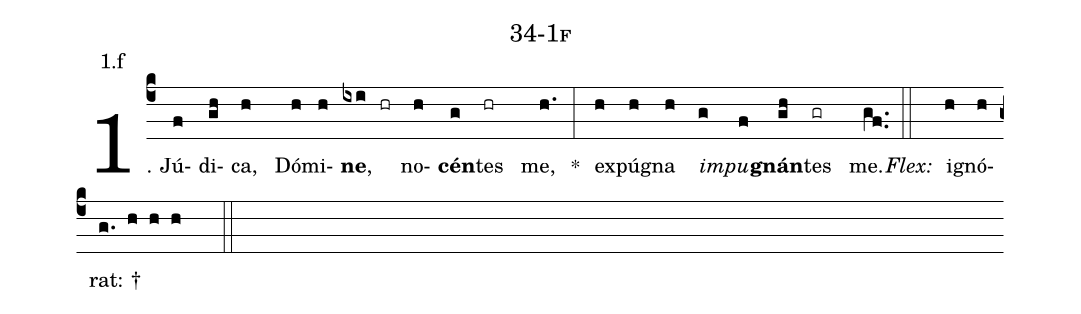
name: 34-1f;
annotation: 1.f;
%%
(c4)1. Jú(f)di(gh)ca,(h) Dó(h)mi(h)<b>ne</b>,(ixi hr) no(h)<b>cén</b>(g)tes(hr) me,(h.) *(:) ex(h)pú(h)gna(h) <i>im</i>(g)<i>pu</i>(f)<b>gnán</b>(gh)tes(gr) me.(gf..) (::)
<i>Flex:</i>()  i(h)gnó(h)rat: †(g. h h h  ::)
